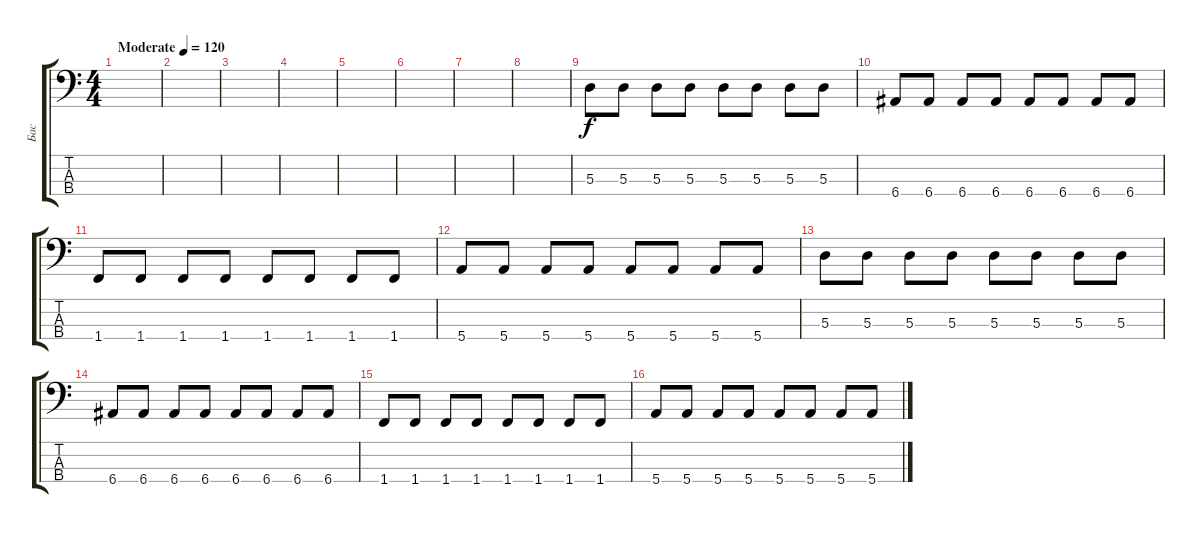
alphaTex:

\track ("Бас" "Бас") {instrument electricbassfinger}
\staff {score tabs}
\tuning (G2 D2 A1 E1) {hide}
\ts (4 4)
\tempo (120 "Moderate")
\clef f4
\ks c
|
|
|
|
|
|
|
|
5.3.8 5.3.8 5.3.8 5.3.8 5.3.8 5.3.8 5.3.8 5.3.8 |
6.4.8 6.4.8 6.4.8 6.4.8 6.4.8 6.4.8 6.4.8 6.4.8 |
1.4.8 1.4.8 1.4.8 1.4.8 1.4.8 1.4.8 1.4.8 1.4.8 |
5.4.8 5.4.8 5.4.8 5.4.8 5.4.8 5.4.8 5.4.8 5.4.8 |
5.3.8 5.3.8 5.3.8 5.3.8 5.3.8 5.3.8 5.3.8 5.3.8 |
6.4.8 6.4.8 6.4.8 6.4.8 6.4.8 6.4.8 6.4.8 6.4.8 |
1.4.8 1.4.8 1.4.8 1.4.8 1.4.8 1.4.8 1.4.8 1.4.8 |
5.4.8 5.4.8 5.4.8 5.4.8 5.4.8 5.4.8 5.4.8 5.4.8
